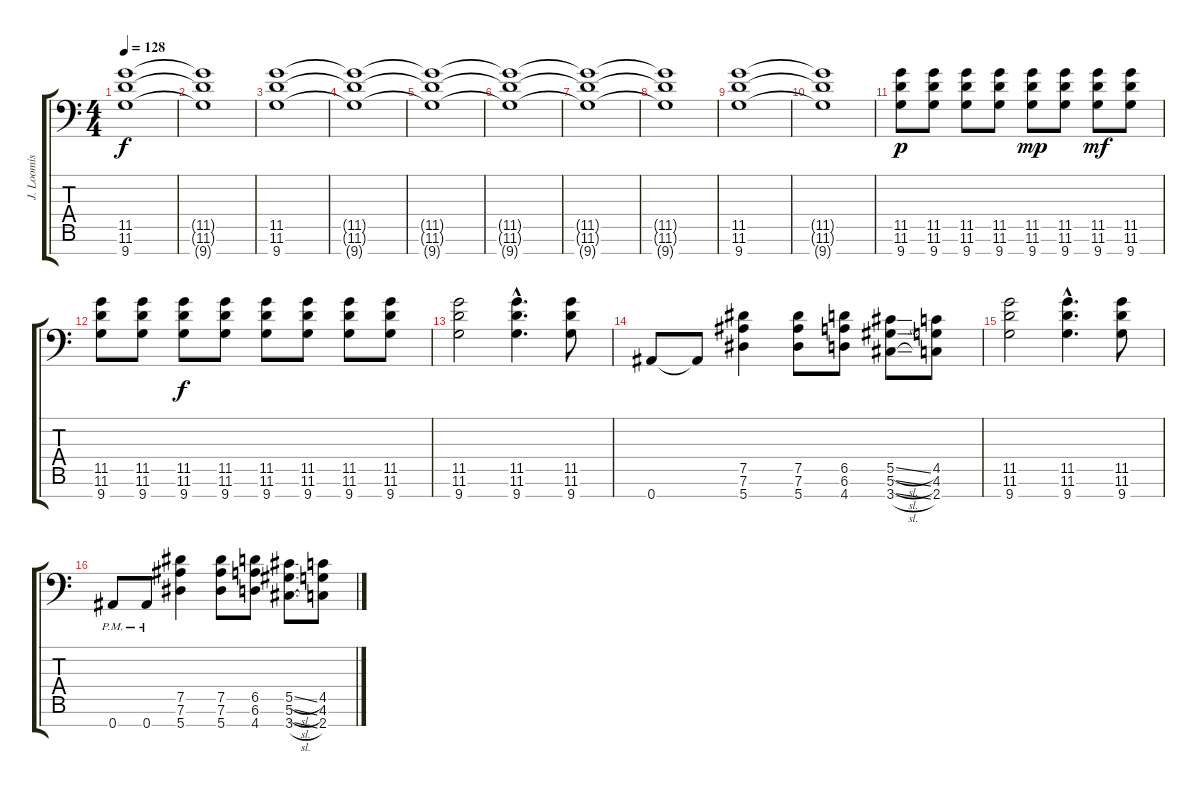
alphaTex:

\track ("J. Loomis (Rythme)" "J. Loomis ") {instrument distortionguitar}
\staff {score tabs}
\tuning (Eb4 Bb3 Gb3 Db3 Ab2 Eb2 Bb1) {hide}
\ts (4 4)
\tempo 128
\clef f4
\ks c
(11.5{t} 11.6{t} 9.7{t}).1{dy f volume 0} |
(11.5{t} 11.6{t} 9.7{t}).1 |
(11.5 11.6 9.7).1{volume 13} |
(11.5{t} 11.6{t} 9.7{t}).1{volume 7} |
(11.5{t} 11.6{t} 9.7{t}).1 |
(11.5{t} 11.6{t} 9.7{t}).1{volume 0} |
(11.5{t} 11.6{t} 9.7{t}).1 |
(11.5{t} 11.6{t} 9.7{t}).1 |
(11.5 11.6 9.7).1{volume 13} |
(11.5{t} 11.6{t} 9.7{t}).1 |
(11.5 11.6 9.7).8{dy p} (11.5 11.6 9.7).8 (11.5 11.6 9.7).8 (11.5 11.6 9.7).8 (11.5 11.6 9.7).8{dy mp} (11.5 11.6 9.7).8 (11.5 11.6 9.7).8{dy mf} (11.5 11.6 9.7).8 |
(11.5 11.6 9.7).8 (11.5 11.6 9.7).8 (11.5 11.6 9.7).8{dy f} (11.5 11.6 9.7).8 (11.5 11.6 9.7).8 (11.5 11.6 9.7).8 (11.5 11.6 9.7).8 (11.5 11.6 9.7).8 |
\section ("" "")
(11.5 11.6 9.7).2 (11.5{hac} 11.6{hac} 9.7{hac}).4{d} (11.5 11.6 9.7).8 |
0.7.8 0.7{t}.8 (7.5 7.6 5.7).4 (7.5 7.6 5.7).8 (6.5 6.6 4.7).8 (5.5{sl} 5.6{sl} 3.7{sl}).8 (4.5 4.6 2.7).8 |
(11.5 11.6 9.7).2 (11.5{hac} 11.6{hac} 9.7{hac}).4{d} (11.5 11.6 9.7).8 |
0.7{pm}.8 0.7{pm}.8 (7.5 7.6 5.7).4 (7.5 7.6 5.7).8 (6.5 6.6 4.7).8 (5.5{sl} 5.6{sl} 3.7{sl}).8 (4.5 4.6 2.7).8
